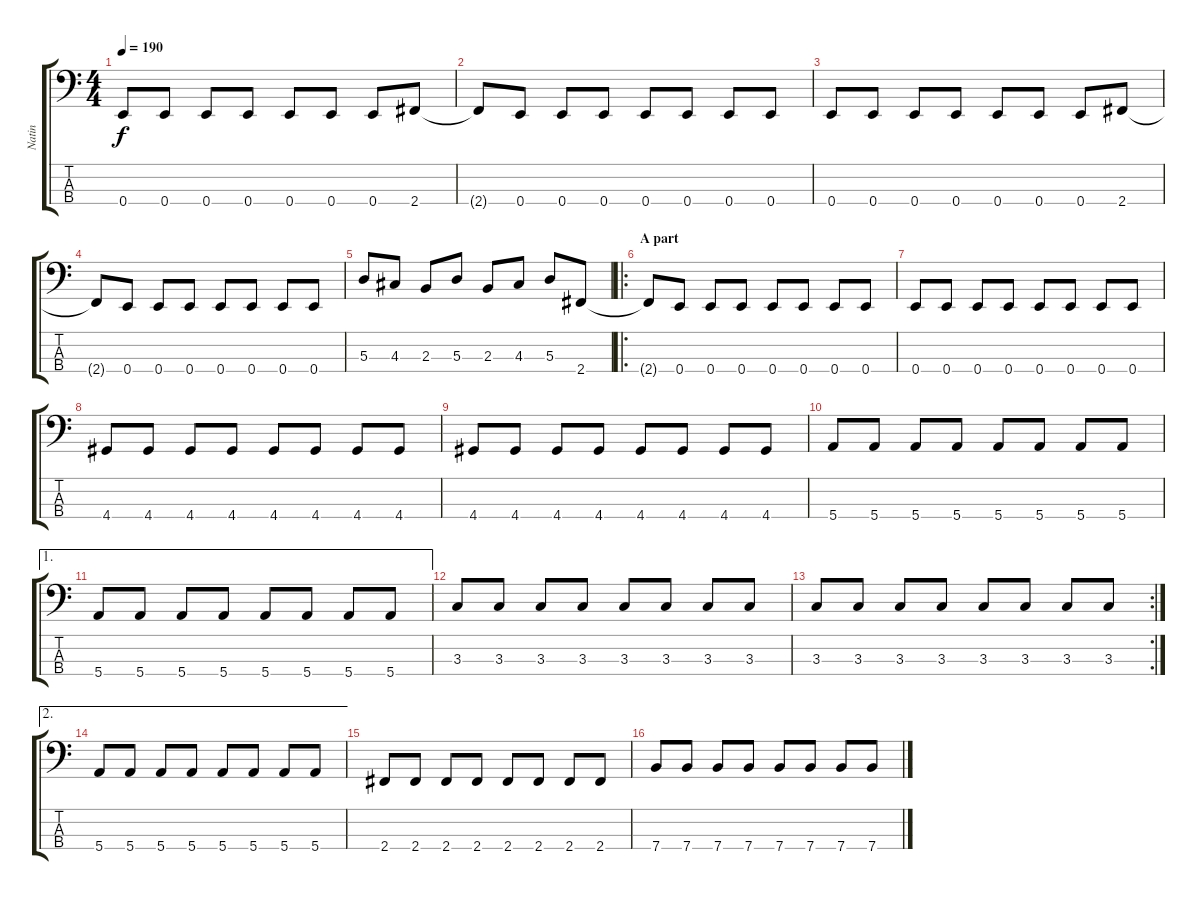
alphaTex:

\track ("Natin" "Natin") {instrument electricbasspick}
\staff {score tabs}
\tuning (G2 D2 A1 E1) {hide}
\ts (4 4)
\tempo 190
\clef f4
\ks c
0.4.8{dy f} 0.4.8 0.4.8 0.4.8 0.4.8 0.4.8 0.4.8 2.4.8 |
2.4{t}.8 0.4.8 0.4.8 0.4.8 0.4.8 0.4.8 0.4.8 0.4.8 |
0.4.8 0.4.8 0.4.8 0.4.8 0.4.8 0.4.8 0.4.8 2.4.8 |
2.4{t}.8 0.4.8 0.4.8 0.4.8 0.4.8 0.4.8 0.4.8 0.4.8 |
5.3.8 4.3.8 2.3.8 5.3.8 2.3.8 4.3.8 5.3.8 2.4.8 |
\ro
\section ("" "A part")
2.4{t}.8 0.4.8 0.4.8 0.4.8 0.4.8 0.4.8 0.4.8 0.4.8 |
0.4.8 0.4.8 0.4.8 0.4.8 0.4.8 0.4.8 0.4.8 0.4.8 |
4.4.8 4.4.8 4.4.8 4.4.8 4.4.8 4.4.8 4.4.8 4.4.8 |
4.4.8 4.4.8 4.4.8 4.4.8 4.4.8 4.4.8 4.4.8 4.4.8 |
5.4.8 5.4.8 5.4.8 5.4.8 5.4.8 5.4.8 5.4.8 5.4.8 |
\ae 1
5.4.8 5.4.8 5.4.8 5.4.8 5.4.8 5.4.8 5.4.8 5.4.8 |
3.3.8 3.3.8 3.3.8 3.3.8 3.3.8 3.3.8 3.3.8 3.3.8 |
\rc 2
3.3.8 3.3.8 3.3.8 3.3.8 3.3.8 3.3.8 3.3.8 3.3.8 |
\ae 2
5.4.8 5.4.8 5.4.8 5.4.8 5.4.8 5.4.8 5.4.8 5.4.8 |
2.4.8 2.4.8 2.4.8 2.4.8 2.4.8 2.4.8 2.4.8 2.4.8 |
7.4.8 7.4.8 7.4.8 7.4.8 7.4.8 7.4.8 7.4.8 7.4.8
